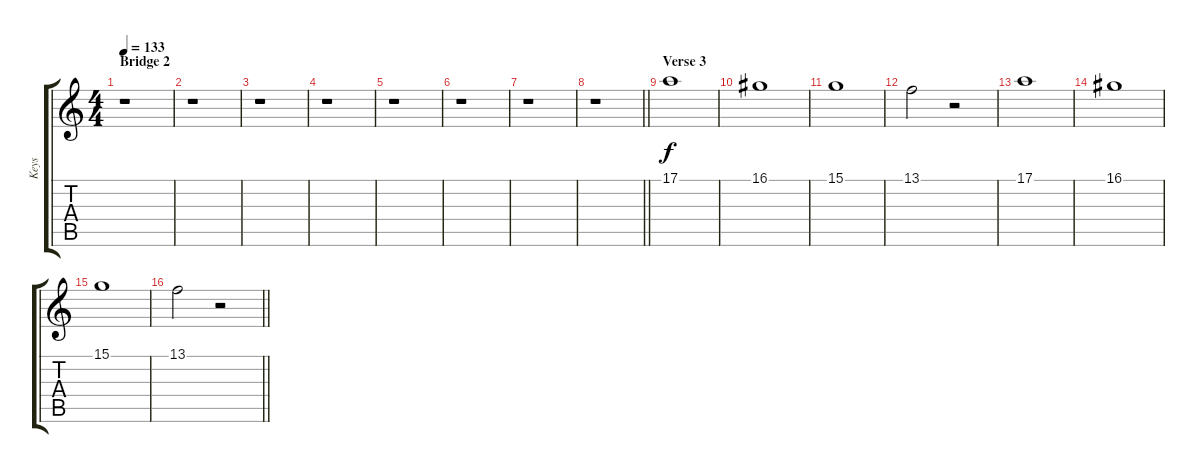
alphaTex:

\track ("Keys" "Keys") {instrument stringensemble1}
\staff {score tabs}
\tuning (E4 B3 G3 D3 A2 E2) {hide}
\ts (4 4)
\section ("" "Bridge 2")
\tempo 133
\clef g2
\ks c
r.1{dy f} |
r.1 |
r.1 |
r.1 |
r.1 |
r.1 |
r.1 |
\barLineRight lightlight
r.1 |
\section ("" "Verse 3")
17.1.1 |
16.1.1 |
15.1.1 |
13.1.2 r.2 |
17.1.1 |
16.1.1 |
15.1.1 |
\barLineRight lightlight
13.1.2 r.2
